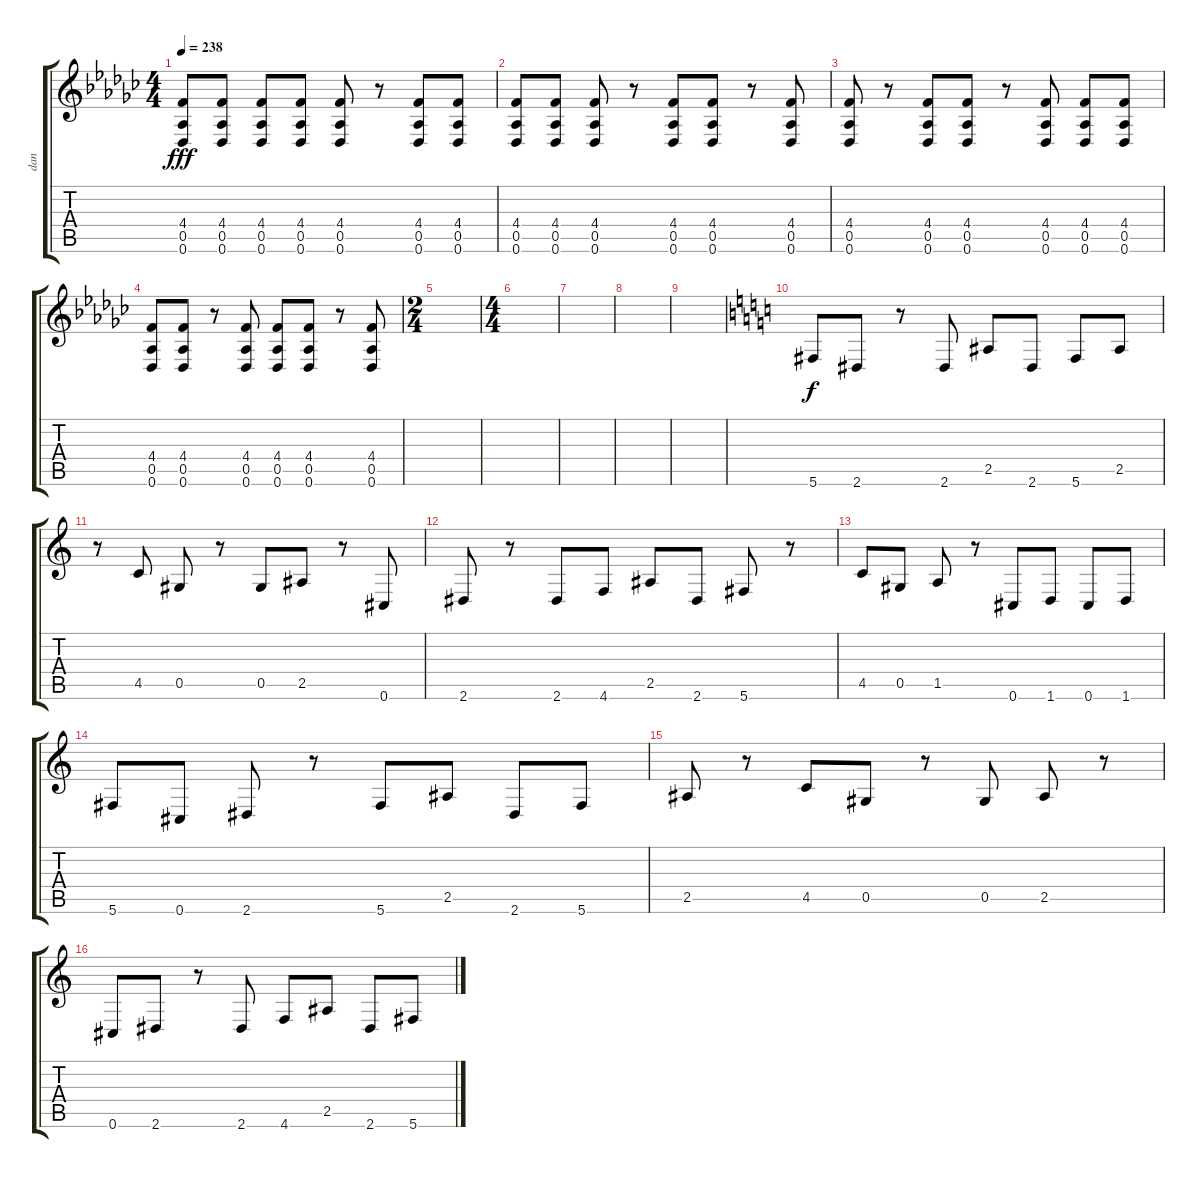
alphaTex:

\track ("dan" "dan") {instrument distortionguitar}
\staff {score tabs}
\tuning (Eb4 Bb3 Gb3 Db3 Ab2 Db2) {hide}
\ts (4 4)
\tempo 238
\clef g2
\ks gb
(4.4 0.5 0.6).8{dy fff} (4.4 0.5 0.6).8 (4.4 0.5 0.6).8 (4.4 0.5 0.6).8 (4.4 0.5 0.6).8 r.8 (4.4 0.5 0.6).8 (4.4 0.5 0.6).8 |
(4.4 0.5 0.6).8 (4.4 0.5 0.6).8 (4.4 0.5 0.6).8 r.8 (4.4 0.5 0.6).8 (4.4 0.5 0.6).8 r.8 (4.4 0.5 0.6).8 |
(4.4 0.5 0.6).8 r.8 (4.4 0.5 0.6).8 (4.4 0.5 0.6).8 r.8 (4.4 0.5 0.6).8 (4.4 0.5 0.6).8 (4.4 0.5 0.6).8 |
(4.4 0.5 0.6).8 (4.4 0.5 0.6).8 r.8 (4.4 0.5 0.6).8 (4.4 0.5 0.6).8 (4.4 0.5 0.6).8 r.8 (4.4 0.5 0.6).8 |
\ts (2 4)
|
\ts (4 4)
|
|
|
|
\ks c
5.6.8{dy f} 2.6.8 r.8 2.6.8 2.5.8 2.6.8 5.6.8 2.5.8 |
r.8 4.5.8 0.5.8 r.8 0.5.8 2.5.8 r.8 0.6.8 |
2.6.8 r.8 2.6.8 4.6.8 2.5.8 2.6.8 5.6.8 r.8 |
4.5.8 0.5.8 1.5.8 r.8 0.6.8 1.6.8 0.6.8 1.6.8 |
5.6.8 0.6.8 2.6.8 r.8 5.6.8 2.5.8 2.6.8 5.6.8 |
2.5.8 r.8 4.5.8 0.5.8 r.8 0.5.8 2.5.8 r.8 |
0.6.8 2.6.8 r.8 2.6.8 4.6.8 2.5.8 2.6.8 5.6.8
